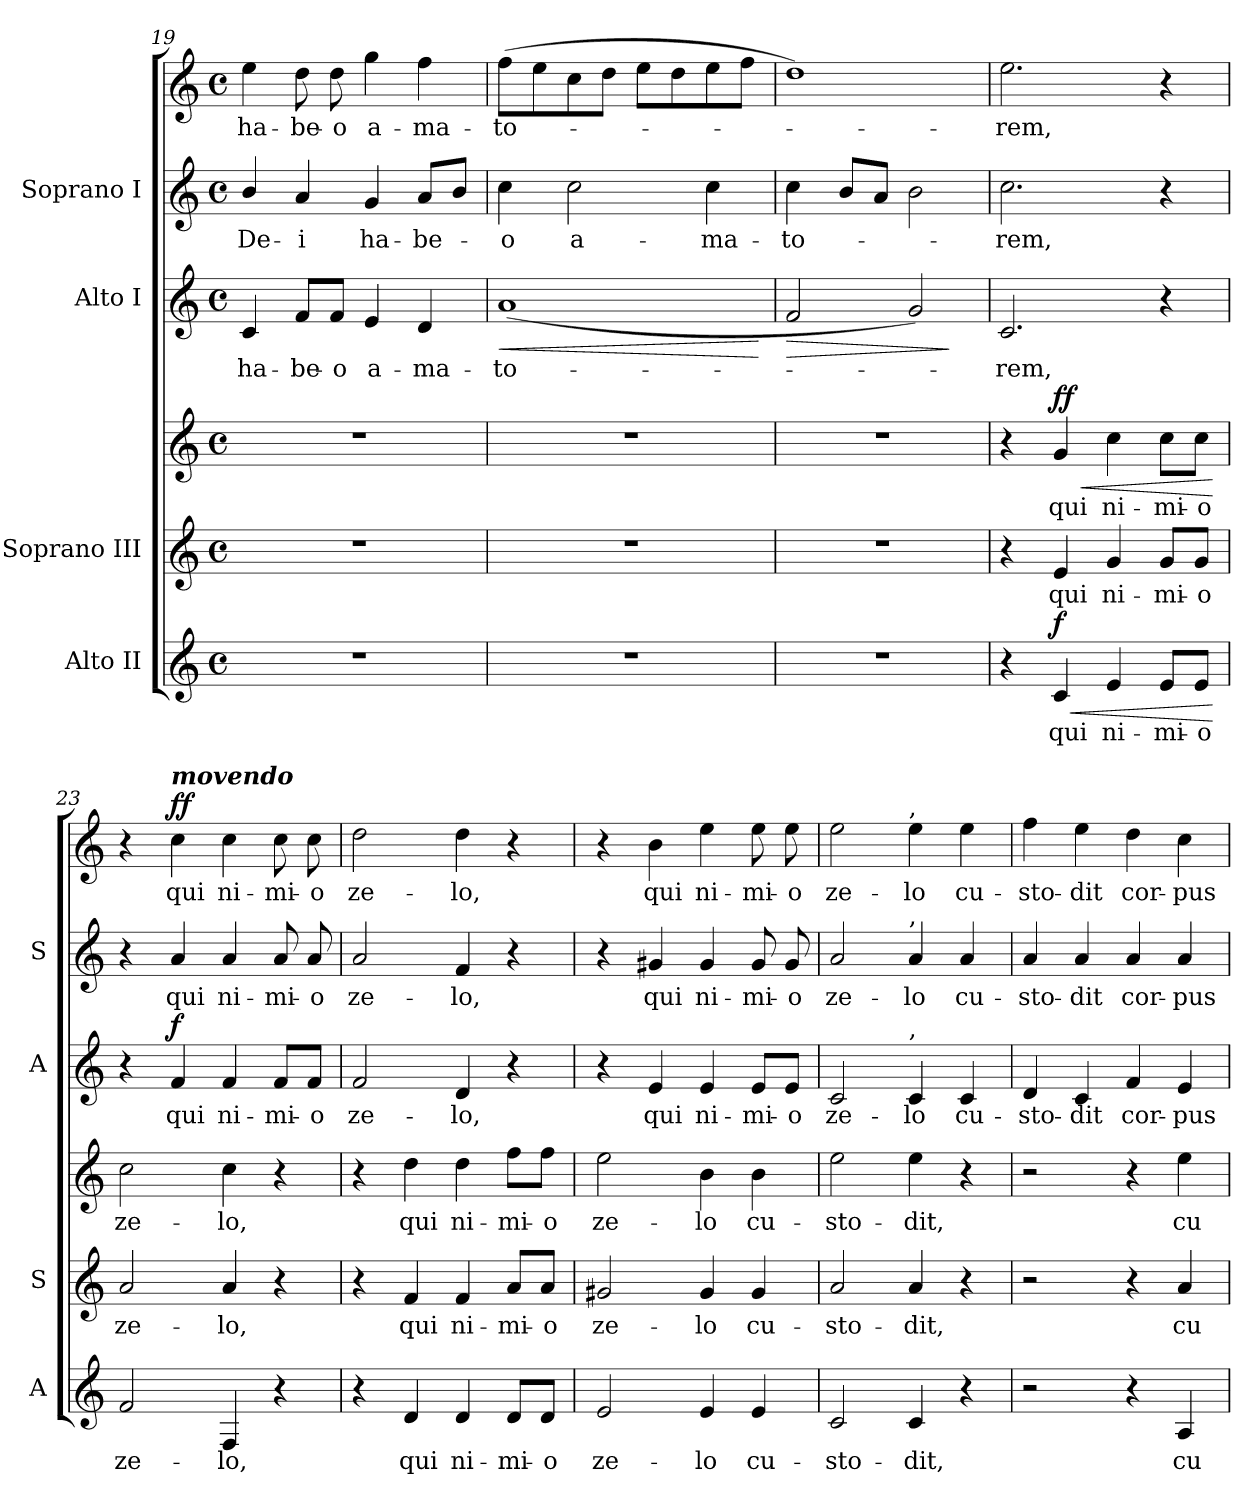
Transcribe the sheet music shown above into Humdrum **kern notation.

**kern	**text	**dynam	**kern	**text	**kern	**text	**dynam	**kern	**text	**dynam	**kern	**text	**kern	**text	**dynam
*part4	*part4	*part4	*part3	*part3	*part3	*part3	*part3	*part2	*part2	*part2	*part1	*part1	*part1	*part1	*part1
*staff6	*staff6	*staff6	*staff5	*staff5	*staff4	*staff4	*staff4/5	*staff3	*staff3	*staff3	*staff2	*staff2	*staff1	*staff1	*staff1/2
*I"Alto II	*	*	*I"Soprano III	*	*	*	*	*I"Alto I	*	*	*I"Soprano I	*	*	*	*
*I'A	*	*	*I'S	*	*	*	*	*I'A	*	*	*I'S	*	*	*	*
*clefG2	*	*	*clefG2	*	*clefG2	*	*	*clefG2	*	*	*clefG2	*	*clefG2	*	*
*k[]	*	*	*k[]	*	*k[]	*	*	*k[]	*	*	*k[]	*	*k[]	*	*
*C:	*	*	*C:	*	*C:	*	*	*C:	*	*	*C:	*	*C:	*	*
*M4/4	*	*	*M4/4	*	*M4/4	*	*	*M4/4	*	*	*M4/4	*	*M4/4	*	*
*met(c)	*	*	*met(c)	*	*met(c)	*	*	*met(c)	*	*	*met(c)	*	*met(c)	*	*
=19	=19	=19	=19	=19	=19	=19	=19	=19	=19	=19	=19	=19	=19	=19	=19
!	!	!	!	!	!	!	!	!	!LO:LY:b	!	!	!LO:LY:b	!	!LO:LY:b	!
1r	.	.	1r	.	1r	.	.	4c	ha-	.	4b/	-De-	4ee	ha-	.
!	!	!	!	!	!	!	!	!	!LO:LY:b	!	!	!LO:LY:b	!	!LO:LY:b	!
.	.	.	.	.	.	.	.	8f/L	-be-	.	4a	-i	8dd	-be-	.
!	!	!	!	!	!	!	!	!	!LO:LY:b	!	!	!	!	!LO:LY:b	!
.	.	.	.	.	.	.	.	8f/J	-o	.	.	.	8dd	-o	.
!	!	!	!	!	!	!	!	!	!LO:LY:b	!	!	!LO:LY:b	!	!LO:LY:b	!
.	.	.	.	.	.	.	.	4e	a-	.	4g	ha-	4gg	a-	.
!	!	!	!	!	!	!	!	!	!LO:LY:b	!	!	!LO:LY:b	!	!LO:LY:b	!
.	.	.	.	.	.	.	.	4d	-ma-	.	8aL	-be-	4ff	-ma-	.
.	.	.	.	.	.	.	.	.	.	.	8bJ	.	.	.	.
=20	=20	=20	=20	=20	=20	=20	=20	=20	=20	=20	=20	=20	=20	=20	=20
!	!	!	!	!	!	!	!	!	!LO:LY:b	!LO:HP:b	!	!LO:LY:b	!	!LO:LY:b	!
1r	.	.	1r	.	1r	.	.	(<1a	-to-	<	4cc	o	(>8ffL	to-	.
.	.	.	.	.	.	.	.	.	.	.	.	.	8ee	.	.
!	!	!	!	!	!	!	!	!	!	!	!	!LO:LY:b	!	!	!
.	.	.	.	.	.	.	.	.	.	.	2cc	a-	8cc	.	.
.	.	.	.	.	.	.	.	.	.	.	.	.	8ddJ	.	.
.	.	.	.	.	.	.	.	.	.	.	.	.	8eeL	.	.
.	.	.	.	.	.	.	.	.	.	.	.	.	8dd	.	.
!	!	!	!	!	!	!	!	!	!	!	!	!LO:LY:b	!	!	!
.	.	.	.	.	.	.	.	.	.	.	4cc	-ma-	8ee	.	.
.	.	.	.	.	.	.	.	.	.	.	.	.	8ffJ	.	.
.	.	.	.	.	.	.	.	.	.	[	.	.	.	.	.
=21	=21	=21	=21	=21	=21	=21	=21	=21	=21	=21	=21	=21	=21	=21	=21
!	!	!	!	!	!	!	!	!	!	!LO:HP:b	!	!LO:LY:b	!	!	!
1r	.	.	1r	.	1r	.	.	2f	.	>	4cc	-to-	1dd)	.	.
.	.	.	.	.	.	.	.	.	.	.	8bL	.	.	.	.
.	.	.	.	.	.	.	.	.	.	.	8aJ	.	.	.	.
.	.	.	.	.	.	.	.	2g)	.	.	2b	.	.	.	.
.	.	.	.	.	.	.	.	.	.	]	.	.	.	.	.
!!LO:LB:g=z
=22	=22	=22	=22	=22	=22	=22	=22	=22	=22	=22	=22	=22	=22	=22	=22
!	!	!	!	!	!	!	!	!	!LO:LY:b	!	!	!LO:LY:b	!	!LO:LY:b	!
4r	.	.	4r	.	4r	.	.	2.c	rem,	.	2.cc	rem,	2.ee	rem,	.
!	!LO:LY:b	!LO:HP:b	!	!LO:LY:b	!	!LO:LY:b	!LO:HP:b	!	!	!	!	!	!	!	!
!	!	!LO:DY:n=1:b	!	!	!	!	!LO:DY:n=1:b=2	!	!	!	!	!	!	!	!
!	!	!	!	!	!	!	!LO:DY:n=2:b	!	!	!	!	!	!	!	!
4c	qui	< f	4e	qui	4g	qui	< f f	.	.	.	.	.	.	.	.
!	!LO:LY:b	!	!	!LO:LY:b	!	!LO:LY:b	!	!	!	!	!	!	!	!	!
4e	ni-	.	4g	ni-	4cc	ni-	.	.	.	.	.	.	.	.	.
!	!LO:LY:b	!	!	!LO:LY:b	!	!LO:LY:b	!	!	!	!	!	!	!	!	!
8e/L	-mi-	.	8g/L	-mi-	8cc\L	-mi-	.	4r	.	.	4r	.	4r	.	.
!	!LO:LY:b	!	!	!LO:LY:b	!	!LO:LY:b	!	!	!	!	!	!	!	!	!
8e/J	-o	.	8g/J	-o	8cc\J	-o	.	.	.	.	.	.	.	.	.
.	.	[	.	.	.	.	[	.	.	.	.	.	.	.	.
=23	=23	=23	=23	=23	=23	=23	=23	=23	=23	=23	=23	=23	=23	=23	=23
!	!LO:LY:b	!	!	!LO:LY:b	!	!LO:LY:b	!	!	!	!	!	!	!	!	!
2f	ze-	.	2a	ze-	2cc	ze-	.	4r	.	.	4r	.	4r	.	.
!	!	!	!	!	!	!	!	!	!	!	!	!	!LO:TX:a:Bi:t=movendo	!	!
!	!	!	!	!	!	!	!	!	!LO:LY:b	!LO:DY:b	!	!LO:LY:b	!	!LO:LY:b	!LO:DY:b=2
!	!	!	!	!	!	!	!	!	!	!	!	!	!	!	!LO:DY:n=1:b
.	.	.	.	.	.	.	.	4f	qui	f	4a	qui	4cc	qui	f f
!	!LO:LY:b	!	!	!LO:LY:b	!	!LO:LY:b	!	!	!LO:LY:b	!	!	!LO:LY:b	!	!LO:LY:b	!
4F	-lo,	.	4a	-lo,	4cc	-lo,	.	4f	ni-	.	4a	ni-	4cc	ni-	.
!	!	!	!	!	!	!	!	!	!LO:LY:b	!	!	!LO:LY:b	!	!LO:LY:b	!
4r	.	.	4r	.	4r	.	.	8f/L	-mi-	.	8a	-mi-	8cc	-mi-	.
!	!	!	!	!	!	!	!	!	!LO:LY:b	!	!	!LO:LY:b	!	!LO:LY:b	!
.	.	.	.	.	.	.	.	8f/J	-o	.	8a	-o	8cc	-o	.
=24	=24	=24	=24	=24	=24	=24	=24	=24	=24	=24	=24	=24	=24	=24	=24
!	!	!	!	!	!	!	!	!	!LO:LY:b	!	!	!LO:LY:b	!	!LO:LY:b	!
4r	.	.	4r	.	4r	.	.	2f	ze-	.	2a	ze-	2dd	ze-	.
!	!LO:LY:b	!	!	!LO:LY:b	!	!LO:LY:b	!	!	!	!	!	!	!	!	!
4d	qui	.	4f	qui	4dd	qui	.	.	.	.	.	.	.	.	.
!	!LO:LY:b	!	!	!LO:LY:b	!	!LO:LY:b	!	!	!LO:LY:b	!	!	!LO:LY:b	!	!LO:LY:b	!
4d	ni-	.	4f	ni-	4dd	ni-	.	4d	-lo,	.	4f	-lo,	4dd	-lo,	.
!	!LO:LY:b	!	!	!LO:LY:b	!	!LO:LY:b	!	!	!	!	!	!	!	!	!
8d/L	-mi-	.	8a/L	-mi-	8ff\L	-mi-	.	4r	.	.	4r	.	4r	.	.
!	!LO:LY:b	!	!	!LO:LY:b	!	!LO:LY:b	!	!	!	!	!	!	!	!	!
8d/J	-o	.	8a/J	-o	8ff\J	-o	.	.	.	.	.	.	.	.	.
=25	=25	=25	=25	=25	=25	=25	=25	=25	=25	=25	=25	=25	=25	=25	=25
!	!LO:LY:b	!	!	!LO:LY:b	!	!LO:LY:b	!	!	!	!	!	!	!	!	!
2e	ze-	.	2g#X	-ze-	2ee	ze-	.	4r	.	.	4r	.	4r	.	.
!	!	!	!	!	!	!	!	!	!LO:LY:b	!	!	!LO:LY:b	!	!LO:LY:b	!
.	.	.	.	.	.	.	.	4e	qui	.	4g#X	qui	4b	qui	.
!	!LO:LY:b	!	!	!LO:LY:b	!	!LO:LY:b	!	!	!LO:LY:b	!	!	!LO:LY:b	!	!LO:LY:b	!
4e	-lo	.	4g#	-lo	4b	-lo	.	4e	ni-	.	4g#	ni-	4ee	ni-	.
!	!LO:LY:b	!	!	!LO:LY:b	!	!LO:LY:b	!	!	!LO:LY:b	!	!	!LO:LY:b	!	!LO:LY:b	!
4e	cu-	.	4g#	cu-	4b	cu-	.	8e/L	-mi-	.	8g#	-mi-	8ee	-mi-	.
!	!	!	!	!	!	!	!	!	!LO:LY:b	!	!	!LO:LY:b	!	!LO:LY:b	!
.	.	.	.	.	.	.	.	8e/J	-o	.	8g#	-o	8ee	-o	.
=26	=26	=26	=26	=26	=26	=26	=26	=26	=26	=26	=26	=26	=26	=26	=26
!	!LO:LY:b	!	!	!LO:LY:b	!	!LO:LY:b	!	!	!LO:LY:b	!	!	!LO:LY:b	!	!LO:LY:b	!
2c	-sto-	.	2a	sto-	2ee	-sto-	.	2c	ze-	.	2a	-ze-	2ee	ze-	.
!	!	!	!	!	!	!	!	!	!	!	!	!	!LO:TX:a:t=,	!	!
!	!	!	!	!	!	!	!	!	!	!	!LO:TX:a:t=,	!	!	!	!
!	!	!	!	!	!	!	!	!LO:TX:a:t=,	!	!	!	!	!	!	!
!	!LO:LY:b	!	!	!LO:LY:b	!	!LO:LY:b	!	!	!LO:LY:b	!	!	!LO:LY:b	!	!LO:LY:b	!
4c	-dit,	.	4a	-dit,	4ee	-dit,	.	4c	-lo	.	4a	-lo	4ee	-lo	.
!	!	!	!	!	!	!	!	!	!LO:LY:b	!	!	!LO:LY:b	!	!LO:LY:b	!
4r	.	.	4r	.	4r	.	.	4c	cu-	.	4a	cu-	4ee	cu-	.
=27	=27	=27	=27	=27	=27	=27	=27	=27	=27	=27	=27	=27	=27	=27	=27
!	!	!	!	!	!	!	!	!	!LO:LY:b	!	!	!LO:LY:b	!	!LO:LY:b	!
2r	.	.	2r	.	2r	.	.	4d	-sto-	.	4a	sto-	4ff	-sto-	.
!	!	!	!	!	!	!	!	!	!LO:LY:b	!	!	!LO:LY:b	!	!LO:LY:b	!
.	.	.	.	.	.	.	.	4c	-dit	.	4a	-dit	4ee	-dit	.
!	!	!	!	!	!	!	!	!	!LO:LY:b	!	!	!LO:LY:b	!	!LO:LY:b	!
4r	.	.	4r	.	4r	.	.	4f	cor-	.	4a	cor-	4dd	cor-	.
!	!LO:LY:b	!	!	!LO:LY:b	!	!LO:LY:b	!	!	!LO:LY:b	!	!	!LO:LY:b	!	!LO:LY:b	!
4A	cu-	.	4a	-cu-	4ee	cu-	.	4e	-pus	.	4a	-pus	4cc	-pus	.
=	=	=	=	=	=	=	=	=	=	=	=	=	=	=	=
*-	*-	*-	*-	*-	*-	*-	*-	*-	*-	*-	*-	*-	*-	*-	*-
